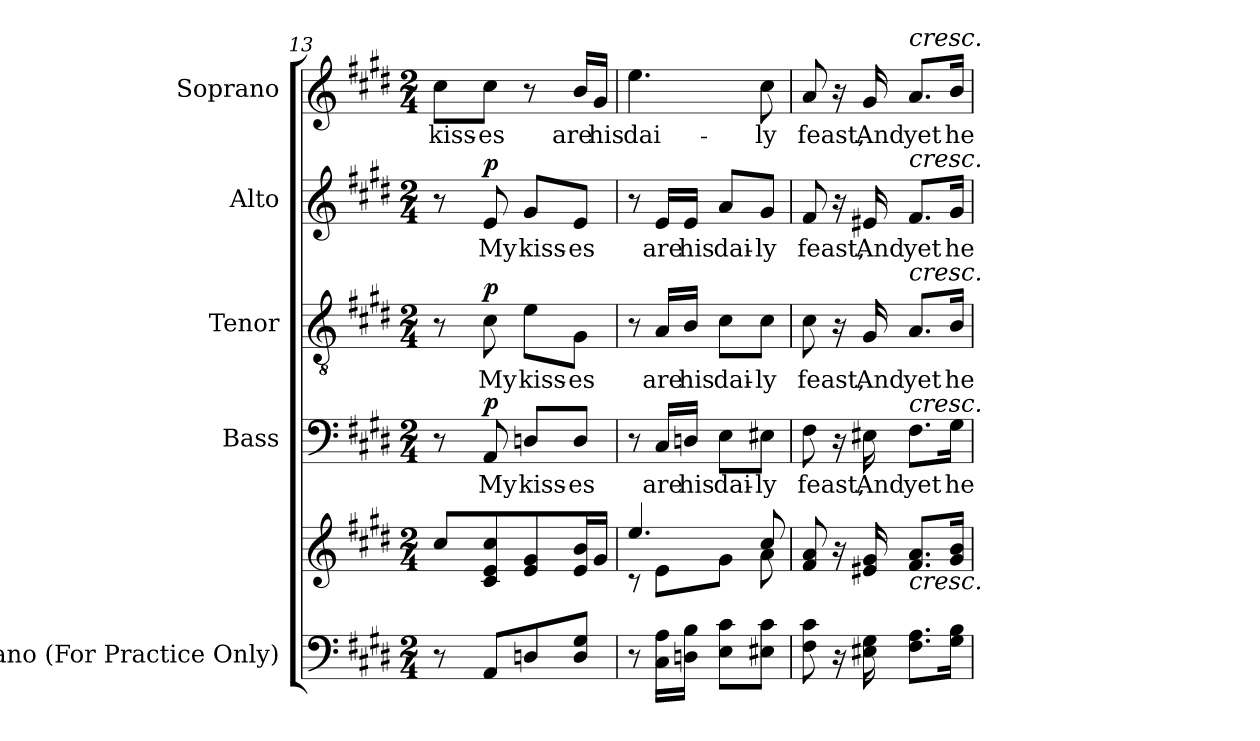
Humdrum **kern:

**kern	**kern	**kern	**text	**dynam	**kern	**text	**dynam	**kern	**text	**dynam	**kern	**text
*part5	*part5	*part4	*part4	*part4	*part3	*part3	*part3	*part2	*part2	*part2	*part1	*part1
*staff6	*staff5	*staff4	*staff4	*staff4	*staff3	*staff3	*staff3	*staff2	*staff2	*staff2	*staff1	*staff1
*I"Piano (For Practice Only)	*	*I"Bass	*	*	*I"Tenor	*	*	*I"Alto	*	*	*I"Soprano	*
*I'Pno.	*	*I'B.	*	*	*I'T.	*	*	*I'A.	*	*	*I'S.	*
*clefF4	*clefG2	*clefF4	*	*	*clefGv2	*	*	*clefG2	*	*	*clefG2	*
*	*	*	*	*	*ITrd7c12	*	*	*	*	*	*	*
*k[f#c#g#d#]	*k[f#c#g#d#]	*k[f#c#g#d#]	*	*	*k[f#c#g#d#]	*	*	*k[f#c#g#d#]	*	*	*k[f#c#g#d#]	*
*E:	*E:	*E:	*	*	*E:	*	*	*E:	*	*	*E:	*
*M2/4	*M2/4	*M2/4	*	*	*M2/4	*	*	*M2/4	*	*	*M2/4	*
=13	=13	=13	=13	=13	=13	=13	=13	=13	=13	=13	=13	=13
!	!	!	!	!	!	!	!	!	!	!	!	!LO:LY:b:color=#000000
8r	8cc#i/L	8r	.	.	8r	.	.	8r	.	.	8cc#i\L	kiss-
!	!	!	!LO:LY:b:color=#000000	!	!	!	!	!	!	!	!	!
!	!	!	!	!	!	!LO:LY:b:color=#000000	!	!	!	!	!	!
!	!	!	!	!	!	!	!	!	!LO:LY:b:color=#000000	!	!	!
!	!	!	!	!	!	!	!	!	!	!	!	!LO:LY:b:color=#000000
8AAi/L	8c#i/ 8ei 8cc#i	8AAi/	My	p	8C#i\	My	p	8ei/	My	p	8cc#i\J	-es
!	!	!	!LO:LY:b:color=#000000	!	!	!	!	!	!	!	!	!
!	!	!	!	!	!	!LO:LY:b:color=#000000	!	!	!	!	!	!
!	!	!	!	!	!	!	!	!	!LO:LY:b:color=#000000	!	!	!
8Dni/	8ei/ 8g#i	8Dni/L	kiss-	.	8Ei\L	kiss-	.	8g#i/L	kiss-	.	8r	.
!	!	!	!LO:LY:b:color=#000000	!	!	!	!	!	!	!	!	!
!	!	!	!	!	!	!LO:LY:b:color=#000000	!	!	!	!	!	!
!	!	!	!	!	!	!	!	!	!LO:LY:b:color=#000000	!	!	!
!	!	!	!	!	!	!	!	!	!	!	!	!LO:LY:b:color=#000000
8Di/ 8G#iJ	16ei/ 16biL	8Di/J	-es	.	8GG#i\J	-es	.	8ei/J	-es	.	16bi/LL	are
!	!	!	!	!	!	!	!	!	!	!	!	!LO:LY:b:color=#000000
.	16g#i/JJ	.	.	.	.	.	.	.	.	.	16g#i/JJ	his
!!LO:LB:g=z
=14	=14	=14	=14	=14	=14	=14	=14	=14	=14	=14	=14	=14
*	*^	*	*	*	*	*	*	*	*	*	*	*
!	!	!	!	!	!	!	!	!	!	!	!	!	!LO:LY:b:color=#000000
8r	4.eei/	8r	8r	.	.	8r	.	.	8r	.	.	4.eei\	dai-
!	!	!	!	!LO:LY:b:color=#000000	!	!	!	!	!	!	!	!	!
!	!	!	!	!	!	!	!LO:LY:b:color=#000000	!	!	!	!	!	!
!	!	!	!	!	!	!	!	!	!	!LO:LY:b:color=#000000	!	!	!
16C#i\ 16AiLL	.	8ei\L	16C#i/LL	are	.	16AAi/LL	are	.	16ei/LL	are	.	.	.
!	!	!	!	!LO:LY:b:color=#000000	!	!	!	!	!	!	!	!	!
!	!	!	!	!	!	!	!LO:LY:b:color=#000000	!	!	!	!	!	!
!	!	!	!	!	!	!	!	!	!	!LO:LY:b:color=#000000	!	!	!
16Dni\ 16BiJJ	.	.	16Dni/JJ	his	.	16BBi/JJ	his	.	16ei/JJ	his	.	.	.
!	!	!	!	!LO:LY:b:color=#000000	!	!	!	!	!	!	!	!	!
!	!	!	!	!	!	!	!LO:LY:b:color=#000000	!	!	!	!	!	!
!	!	!	!	!	!	!	!	!	!	!LO:LY:b:color=#000000	!	!	!
8Ei\ 8c#iL	.	8g#i\J	8Ei\L	dai-	.	8C#i\L	dai-	.	8ai/L	dai-	.	.	.
!	!	!	!	!LO:LY:b:color=#000000	!	!	!	!	!	!	!	!	!
!	!	!	!	!	!	!	!LO:LY:b:color=#000000	!	!	!	!	!	!
!	!	!	!	!	!	!	!	!	!	!LO:LY:b:color=#000000	!	!	!
!	!	!	!	!	!	!	!	!	!	!	!	!	!LO:LY:b:color=#000000
8E#Xi\ 8c#iJ	8cc#i/	8ai\	8E#Xi\J	-ly	.	8C#i\J	-ly	.	8g#i/J	-ly	.	8cc#i\	-ly
*	*v	*v	*	*	*	*	*	*	*	*	*	*	*
=15	=15	=15	=15	=15	=15	=15	=15	=15	=15	=15	=15	=15
*	*^	*	*	*	*	*	*	*	*	*	*	*
!	!	!	!	!LO:LY:b:color=#000000	!	!	!	!	!	!	!	!	!
*	*v	*v	*	*	*	*	*	*	*	*	*	*	*
*	*^	*	*	*	*	*	*	*	*	*	*	*
!	!	!	!	!	!	!	!LO:LY:b:color=#000000	!	!	!	!	!	!
*	*v	*v	*	*	*	*	*	*	*	*	*	*	*
*	*^	*	*	*	*	*	*	*	*	*	*	*
!	!	!	!	!	!	!	!	!	!	!LO:LY:b:color=#000000	!	!	!
*	*v	*v	*	*	*	*	*	*	*	*	*	*	*
*	*^	*	*	*	*	*	*	*	*	*	*	*
!	!	!	!	!	!	!	!	!	!	!	!	!	!LO:LY:b:color=#000000
*	*v	*v	*	*	*	*	*	*	*	*	*	*	*
8F#i\ 8c#i	8f#i/ 8ai	8F#i\	feast,	.	8C#i\	feast,	.	8f#i/	feast,	.	8ai/	feast,
16r	16r	16r	.	.	16r	.	.	16r	.	.	16r	.
!	!	!	!LO:LY:b:color=#000000	!	!	!	!	!	!	!	!	!
!	!	!	!	!	!	!LO:LY:b:color=#000000	!	!	!	!	!	!
!	!	!	!	!	!	!	!	!	!LO:LY:b:color=#000000	!	!	!
!	!	!	!	!	!	!	!	!	!	!	!	!LO:LY:b:color=#000000
16E#Xi\ 16G#i	16e#Xi/ 16g#i	16E#Xi\	And	.	16GG#i/	And	.	16e#Xi/	And	.	16g#i/	And
!	!	!	!LO:LY:b:color=#000000	!	!	!	!	!	!	!	!	!
!	!	!	!	!	!	!LO:LY:b:color=#000000	!	!	!	!	!	!
!	!	!	!	!	!	!	!	!	!LO:LY:b:color=#000000	!	!	!
!	!	!	!	!	!	!	!	!	!	!	!LO:TX:a:i:t=cresc.	!
!	!	!	!	!	!	!	!	!LO:TX:a:i:t=cresc.	!	!	!	!
!	!	!	!	!	!LO:TX:a:i:t=cresc.	!	!	!	!	!	!	!
!	!	!LO:TX:a:i:t=cresc.	!	!	!	!	!	!	!	!	!	!
!	!LO:TX:b:i:t=cresc.	!	!	!	!	!	!	!	!	!	!	!
!	!	!	!	!	!	!	!	!	!	!	!	!LO:LY:b:color=#000000
8.F#i\ 8.AiL	8.f#i/ 8.aiL	8.F#i\L	yet	.	8.AAi/L	yet	.	8.f#i/L	yet	.	8.ai/L	yet
!	!	!	!LO:LY:b:color=#000000	!	!	!	!	!	!	!	!	!
!	!	!	!	!	!	!LO:LY:b:color=#000000	!	!	!	!	!	!
!	!	!	!	!	!	!	!	!	!LO:LY:b:color=#000000	!	!	!
!	!	!	!	!	!	!	!	!	!	!	!	!LO:LY:b:color=#000000
16G#i\ 16BiJk	16g#i/ 16biJk	16G#i\Jk	he	.	16BBi/Jk	he	.	16g#i/Jk	he	.	16bi/Jk	he
=	=	=	=	=	=	=	=	=	=	=	=	=
*-	*-	*-	*-	*-	*-	*-	*-	*-	*-	*-	*-	*-
